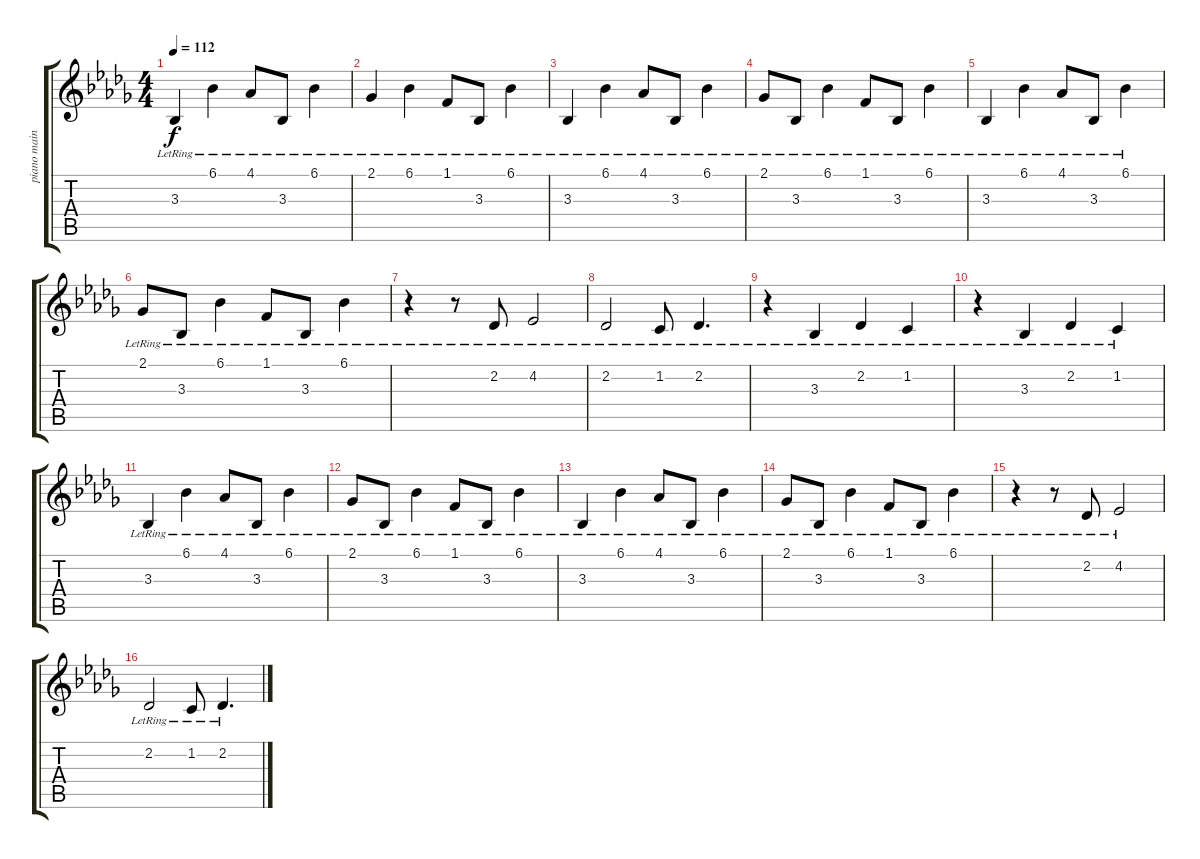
\track ("piano main droite" "piano main") {instrument acousticgrandpiano bank 1}
\staff {score tabs}
\tuning (E4 B3 G3 D3 A2 E2) {hide}
\ts (4 4)
\tempo 112
\clef g2
\ks bbminor
3.3{lr}.4{dy f} 6.1{lr}.4 4.1{lr}.8 3.3{lr}.8 6.1{lr}.4 |
2.1{lr}.4 6.1{lr}.4 1.1{lr}.8 3.3{lr}.8 6.1{lr}.4 |
3.3{lr}.4 6.1{lr}.4 4.1{lr}.8 3.3{lr}.8 6.1{lr}.4 |
2.1{lr}.8 3.3{lr}.8 6.1{lr}.4 1.1{lr}.8 3.3{lr}.8 6.1{lr}.4 |
3.3{lr}.4 6.1{lr}.4 4.1{lr}.8 3.3{lr}.8 6.1{lr}.4 |
2.1{lr}.8 3.3{lr}.8 6.1{lr}.4 1.1{lr}.8 3.3{lr}.8 6.1{lr}.4 |
r.4 r.8 2.2{lr}.8 4.2{lr}.2 |
2.2{lr}.2 1.2{lr}.8 2.2{lr}.4{d} |
r.4 3.3{lr}.4 2.2{lr}.4 1.2{lr}.4 |
r.4 3.3{lr}.4 2.2{lr}.4 1.2{lr}.4 |
3.3{lr}.4 6.1{lr}.4 4.1{lr}.8 3.3{lr}.8 6.1{lr}.4 |
2.1{lr}.8 3.3{lr}.8 6.1{lr}.4 1.1{lr}.8 3.3{lr}.8 6.1{lr}.4 |
3.3{lr}.4 6.1{lr}.4 4.1{lr}.8 3.3{lr}.8 6.1{lr}.4 |
2.1{lr}.8 3.3{lr}.8 6.1{lr}.4 1.1{lr}.8 3.3{lr}.8 6.1{lr}.4 |
r.4 r.8 2.2{lr}.8 4.2{lr}.2 |
2.2{lr}.2 1.2{lr}.8 2.2{lr}.4{d}
